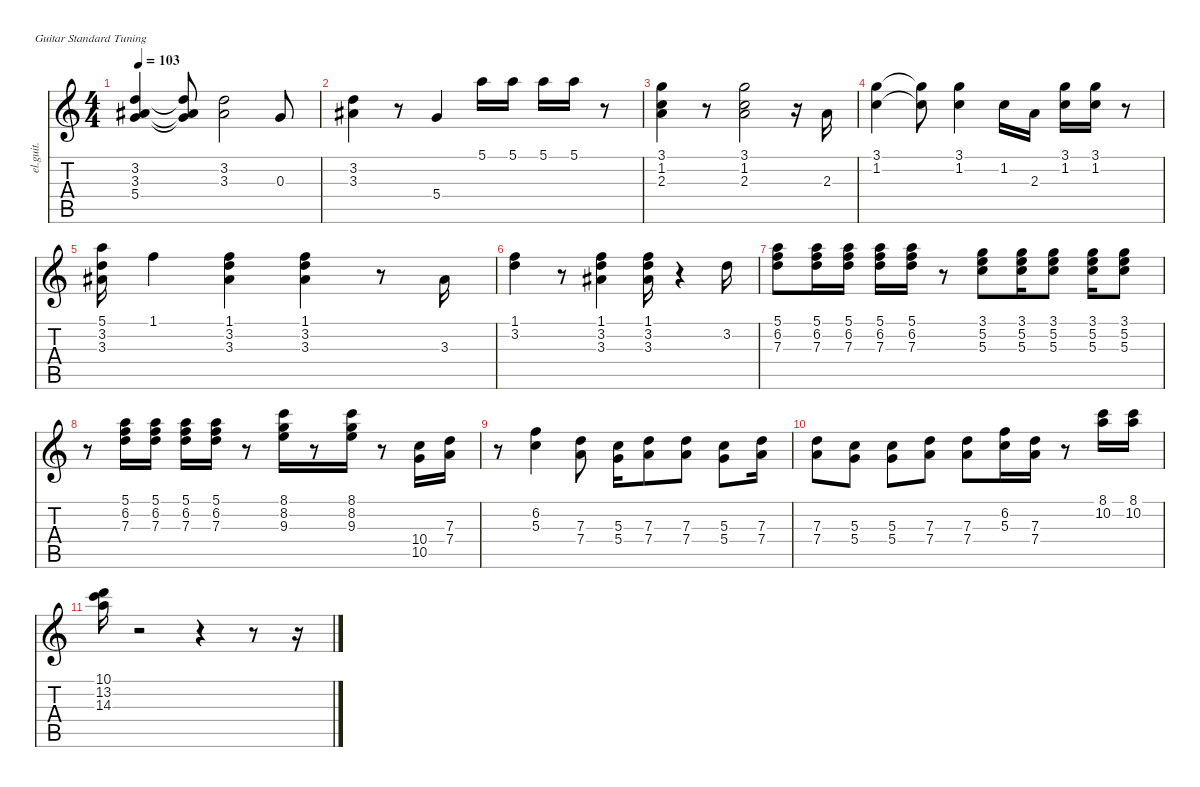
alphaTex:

\defaultSystemsLayout 4
\hideDynamics
\bracketExtendMode nobrackets
\otherSystemsTrackNameOrientation horizontal
\track ("Rhythm Guitar" "el.guit.") {instrument electricguitarclean}
\staff {score tabs}
\tuning (E4 B3 G3 D3 A2 E2)
\ts (4 4)
\tempo 103
\clef g2
\ks c
(3.2 3.3{acc #} 5.4).4{dy f beam Up} (3.2{t} 3.3{t acc #} 5.4{t}).8{beam Up} (3.2 3.3{acc #}).2{beam Down} 0.3.8{beam Up} |
(3.2 3.3{acc #}).4{beam Down} r.8{beam Down} 5.4.4{beam Up} 5.1.16{beam Down} 5.1.16{beam Down} 5.1.16{beam Down} 5.1.16{beam Down} r.8{beam Down} |
(3.1 1.2 2.3).4{beam Down} r.8{beam Down} (3.1 1.2 2.3).2{beam Down} r.16{beam Down} 2.3.16{beam Up} |
(3.1 1.2).4{beam Down} (3.1{t} 1.2{t}).8{beam Down} (3.1 1.2).4{beam Down} 1.2.16{beam Down} 2.3.16{beam Down} (3.1 1.2).16{beam Down} (3.1 1.2).16{beam Down} r.8{beam Down} |
(5.1 3.2 3.3{acc #}).16{beam Down} 1.1.4{beam Down} (1.1 3.2 3.3{acc #}).4{beam Down} (1.1 3.2 3.3{acc #}).4{beam Down} r.8{beam Down} 3.3{acc #}.16{beam Up} |
(1.1 3.2).4{beam Down} r.8{beam Down} (1.1 3.2 3.3{acc #}).4{beam Down} (1.1 3.2 3.3{acc #}).16{beam Down} r.4{beam Down} 3.2.16{beam Down} |
(5.1 6.2 7.3).8{beam Down} (5.1 6.2 7.3).16{beam Down} (5.1 6.2 7.3).16{beam Down} (5.1 6.2 7.3).16{beam Down} (5.1 6.2 7.3).16{beam Down} r.8{beam Down} (3.1 5.2 5.3).8{beam Down} (3.1 5.2 5.3).16{beam Down} (3.1 5.2 5.3).8{beam Down} (3.1 5.2 5.3).16{beam Down} (3.1 5.2 5.3).8{beam Down} |
r.8{beam Down} (5.1 6.2 7.3).16{beam Down} (5.1 6.2 7.3).16{beam Down} (5.1 6.2 7.3).16{beam Down} (5.1 6.2 7.3).16{beam Down} r.8{beam Down} (8.1 8.2 9.3).16{beam Down} r.8{beam Down} (8.1 8.2 9.3).16{beam Down} r.8{beam Down} (10.4 10.5).16{beam Down} (7.3 7.4).16{beam Down} |
r.8{beam Down} (6.2 5.3).4{beam Down} (7.3 7.4).8{beam Down} (5.3 5.4).16{beam Down} (7.3 7.4).8{beam Down} (7.3 7.4).8{beam Down} (5.3 5.4).8{beam Down} (7.3 7.4).16{beam Down} |
(7.3 7.4).8{beam Down} (5.3 5.4).8{beam Down} (5.3 5.4).8{beam Down} (7.3 7.4).8{beam Down} (7.3 7.4).8{beam Down} (6.2 5.3).16{beam Down} (7.3 7.4).16{beam Down} r.8{beam Down} (8.1 10.2).16{beam Down} (8.1 10.2).16{beam Down} |
(10.1 13.2 14.3).16{beam Down} r.2{beam Down} r.4{beam Down} r.8{beam Down} r.16{beam Down}
